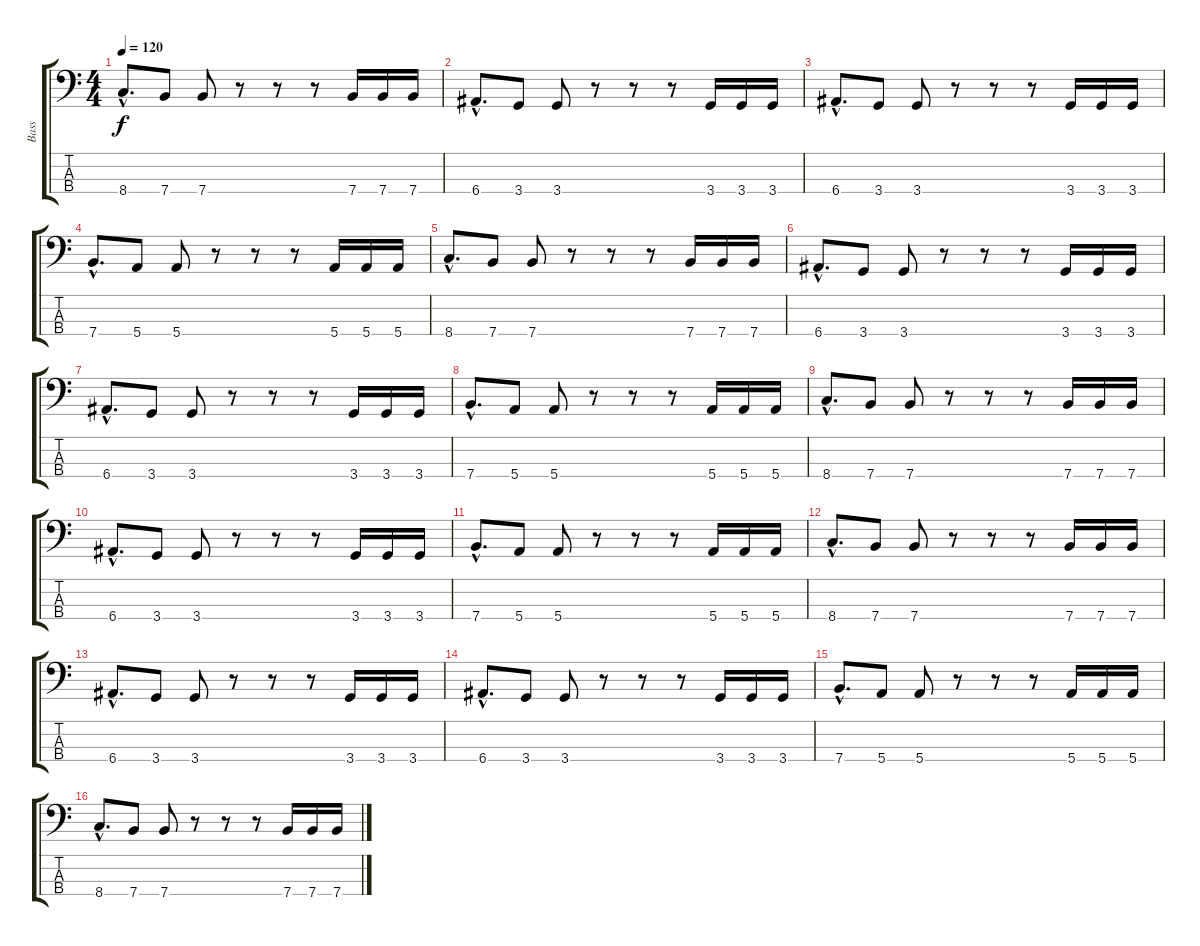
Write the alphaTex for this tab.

\track ("Bass" "Bass") {instrument electricbassfinger}
\staff {score tabs}
\tuning (G2 D2 A1 E1) {hide}
\ts (4 4)
\tempo 120
\clef f4
\ks c
8.4{hac}.8{d dy f} 7.4.8 7.4.8 r.8 r.8 r.8 7.4.16 7.4.16 7.4.16 |
6.4{hac}.8{d} 3.4.8 3.4.8 r.8 r.8 r.8 3.4.16 3.4.16 3.4.16 |
6.4{hac}.8{d} 3.4.8 3.4.8 r.8 r.8 r.8 3.4.16 3.4.16 3.4.16 |
7.4{hac}.8{d} 5.4.8 5.4.8 r.8 r.8 r.8 5.4.16 5.4.16 5.4.16 |
8.4{hac}.8{d} 7.4.8 7.4.8 r.8 r.8 r.8 7.4.16 7.4.16 7.4.16 |
6.4{hac}.8{d} 3.4.8 3.4.8 r.8 r.8 r.8 3.4.16 3.4.16 3.4.16 |
6.4{hac}.8{d} 3.4.8 3.4.8 r.8 r.8 r.8 3.4.16 3.4.16 3.4.16 |
7.4{hac}.8{d} 5.4.8 5.4.8 r.8 r.8 r.8 5.4.16 5.4.16 5.4.16 |
8.4{hac}.8{d} 7.4.8 7.4.8 r.8 r.8 r.8 7.4.16 7.4.16 7.4.16 |
6.4{hac}.8{d} 3.4.8 3.4.8 r.8 r.8 r.8 3.4.16 3.4.16 3.4.16 |
7.4{hac}.8{d} 5.4.8 5.4.8 r.8 r.8 r.8 5.4.16 5.4.16 5.4.16 |
8.4{hac}.8{d} 7.4.8 7.4.8 r.8 r.8 r.8 7.4.16 7.4.16 7.4.16 |
6.4{hac}.8{d} 3.4.8 3.4.8 r.8 r.8 r.8 3.4.16 3.4.16 3.4.16 |
6.4{hac}.8{d} 3.4.8 3.4.8 r.8 r.8 r.8 3.4.16 3.4.16 3.4.16 |
7.4{hac}.8{d} 5.4.8 5.4.8 r.8 r.8 r.8 5.4.16 5.4.16 5.4.16 |
8.4{hac}.8{d} 7.4.8 7.4.8 r.8 r.8 r.8 7.4.16 7.4.16 7.4.16
